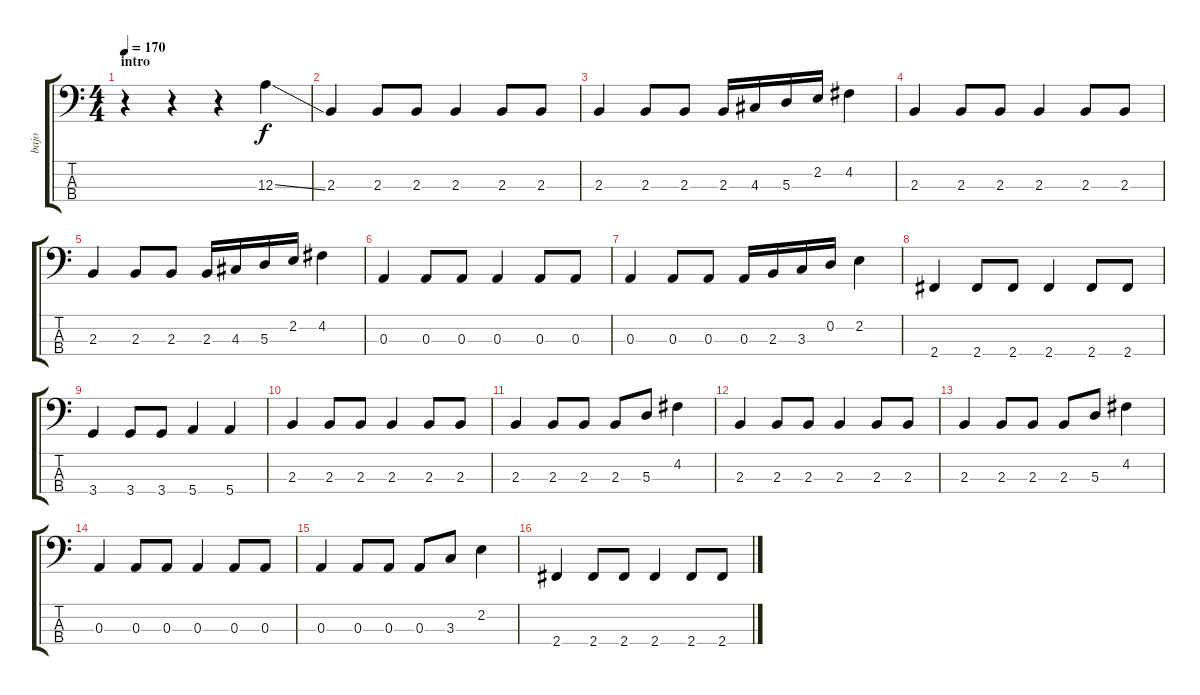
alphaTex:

\track ("bajo" "bajo") {instrument electricbassfinger}
\staff {score tabs}
\tuning (G2 D2 A1 E1) {hide}
\ts (4 4)
\section ("" "intro")
\tempo 170
\clef f4
\ks c
r.4{dy f instrument electricbassfinger} r.4 r.4 12.3{ss}.4 |
2.3.4 2.3.8 2.3.8 2.3.4 2.3.8 2.3.8 |
2.3.4 2.3.8 2.3.8 2.3.16 4.3.16 5.3.16 2.2.16 4.2.4 |
2.3.4 2.3.8 2.3.8 2.3.4 2.3.8 2.3.8 |
2.3.4 2.3.8 2.3.8 2.3.16 4.3.16 5.3.16 2.2.16 4.2.4 |
0.3.4 0.3.8 0.3.8 0.3.4 0.3.8 0.3.8 |
0.3.4 0.3.8 0.3.8 0.3.16 2.3.16 3.3.16 0.2.16 2.2.4 |
2.4.4 2.4.8 2.4.8 2.4.4 2.4.8 2.4.8 |
3.4.4 3.4.8 3.4.8 5.4.4 5.4.4 |
2.3.4 2.3.8 2.3.8 2.3.4 2.3.8 2.3.8 |
2.3.4 2.3.8 2.3.8 2.3.8 5.3.8 4.2.4 |
2.3.4 2.3.8 2.3.8 2.3.4 2.3.8 2.3.8 |
2.3.4 2.3.8 2.3.8 2.3.8 5.3.8 4.2.4 |
0.3.4 0.3.8 0.3.8 0.3.4 0.3.8 0.3.8 |
0.3.4 0.3.8 0.3.8 0.3.8 3.3.8 2.2.4 |
2.4.4 2.4.8 2.4.8 2.4.4 2.4.8 2.4.8
